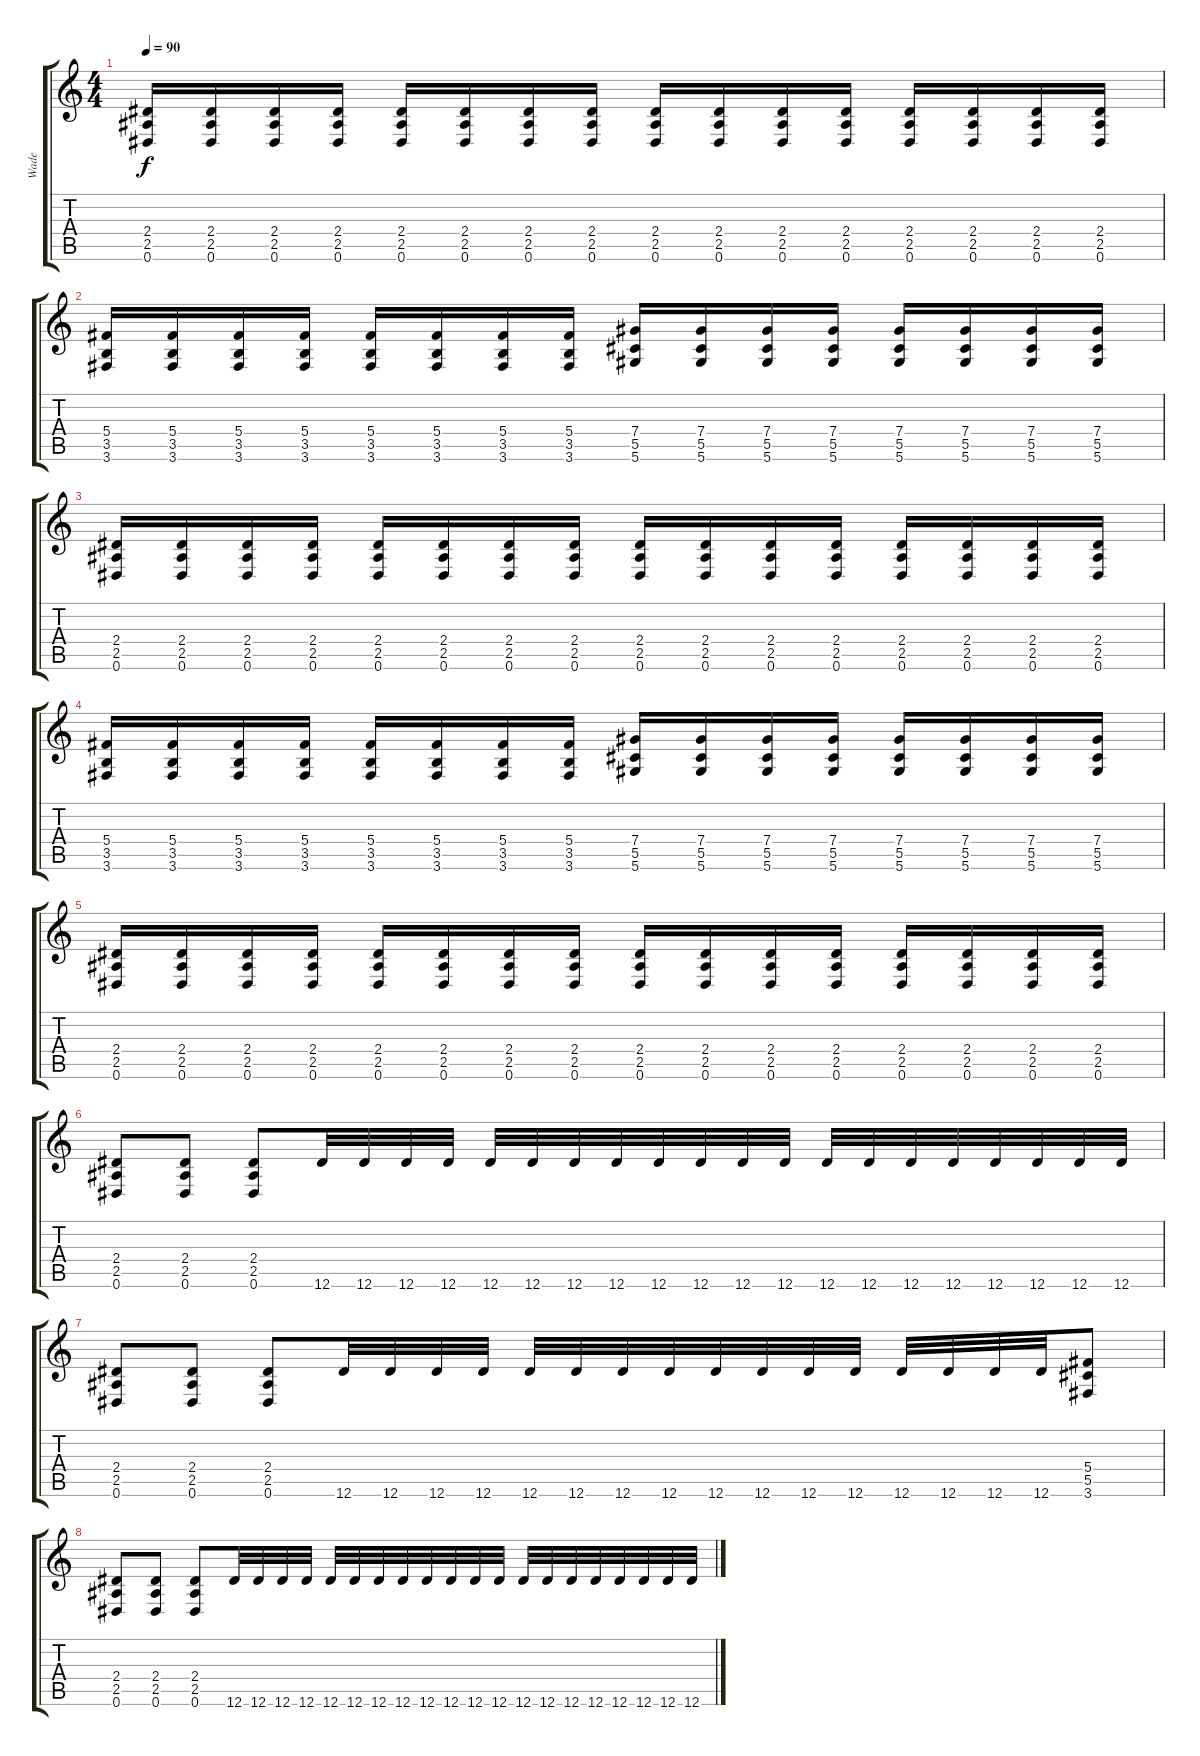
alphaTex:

\track ("Wade" "Wade") {instrument distortionguitar}
\staff {score tabs}
\tuning (Eb4 Bb3 Gb3 Db3 Ab2 Eb2) {hide}
\ts (4 4)
\tempo 90
\clef g2
\ks c
(2.4 2.5 0.6).16{dy f} (2.4 2.5 0.6).16 (2.4 2.5 0.6).16 (2.4 2.5 0.6).16 (2.4 2.5 0.6).16 (2.4 2.5 0.6).16 (2.4 2.5 0.6).16 (2.4 2.5 0.6).16 (2.4 2.5 0.6).16 (2.4 2.5 0.6).16 (2.4 2.5 0.6).16 (2.4 2.5 0.6).16 (2.4 2.5 0.6).16 (2.4 2.5 0.6).16 (2.4 2.5 0.6).16 (2.4 2.5 0.6).16 |
(5.4 3.5 3.6).16 (5.4 3.5 3.6).16 (5.4 3.5 3.6).16 (5.4 3.5 3.6).16 (5.4 3.5 3.6).16 (5.4 3.5 3.6).16 (5.4 3.5 3.6).16 (5.4 3.5 3.6).16 (7.4 5.5 5.6).16 (7.4 5.5 5.6).16 (7.4 5.5 5.6).16 (7.4 5.5 5.6).16 (7.4 5.5 5.6).16 (7.4 5.5 5.6).16 (7.4 5.5 5.6).16 (7.4 5.5 5.6).16 |
(2.4 2.5 0.6).16 (2.4 2.5 0.6).16 (2.4 2.5 0.6).16 (2.4 2.5 0.6).16 (2.4 2.5 0.6).16 (2.4 2.5 0.6).16 (2.4 2.5 0.6).16 (2.4 2.5 0.6).16 (2.4 2.5 0.6).16 (2.4 2.5 0.6).16 (2.4 2.5 0.6).16 (2.4 2.5 0.6).16 (2.4 2.5 0.6).16 (2.4 2.5 0.6).16 (2.4 2.5 0.6).16 (2.4 2.5 0.6).16 |
(5.4 3.5 3.6).16 (5.4 3.5 3.6).16 (5.4 3.5 3.6).16 (5.4 3.5 3.6).16 (5.4 3.5 3.6).16 (5.4 3.5 3.6).16 (5.4 3.5 3.6).16 (5.4 3.5 3.6).16 (7.4 5.5 5.6).16 (7.4 5.5 5.6).16 (7.4 5.5 5.6).16 (7.4 5.5 5.6).16 (7.4 5.5 5.6).16 (7.4 5.5 5.6).16 (7.4 5.5 5.6).16 (7.4 5.5 5.6).16 |
(2.4 2.5 0.6).16 (2.4 2.5 0.6).16 (2.4 2.5 0.6).16 (2.4 2.5 0.6).16 (2.4 2.5 0.6).16 (2.4 2.5 0.6).16 (2.4 2.5 0.6).16 (2.4 2.5 0.6).16 (2.4 2.5 0.6).16 (2.4 2.5 0.6).16 (2.4 2.5 0.6).16 (2.4 2.5 0.6).16 (2.4 2.5 0.6).16 (2.4 2.5 0.6).16 (2.4 2.5 0.6).16 (2.4 2.5 0.6).16 |
(2.4 2.5 0.6).8 (2.4 2.5 0.6).8 (2.4 2.5 0.6).8 12.6.32 12.6.32 12.6.32 12.6.32 12.6.32 12.6.32 12.6.32 12.6.32 12.6.32 12.6.32 12.6.32 12.6.32 12.6.32 12.6.32 12.6.32 12.6.32 12.6.32 12.6.32 12.6.32 12.6.32 |
(2.4 2.5 0.6).8 (2.4 2.5 0.6).8 (2.4 2.5 0.6).8 12.6.32 12.6.32 12.6.32 12.6.32 12.6.32 12.6.32 12.6.32 12.6.32 12.6.32 12.6.32 12.6.32 12.6.32 12.6.32 12.6.32 12.6.32 12.6.32 (5.4 5.5 3.6).8 |
(2.4 2.5 0.6).8 (2.4 2.5 0.6).8 (2.4 2.5 0.6).8 12.6.32 12.6.32 12.6.32 12.6.32 12.6.32 12.6.32 12.6.32 12.6.32 12.6.32 12.6.32 12.6.32 12.6.32 12.6.32 12.6.32 12.6.32 12.6.32 12.6.32 12.6.32 12.6.32 12.6.32
